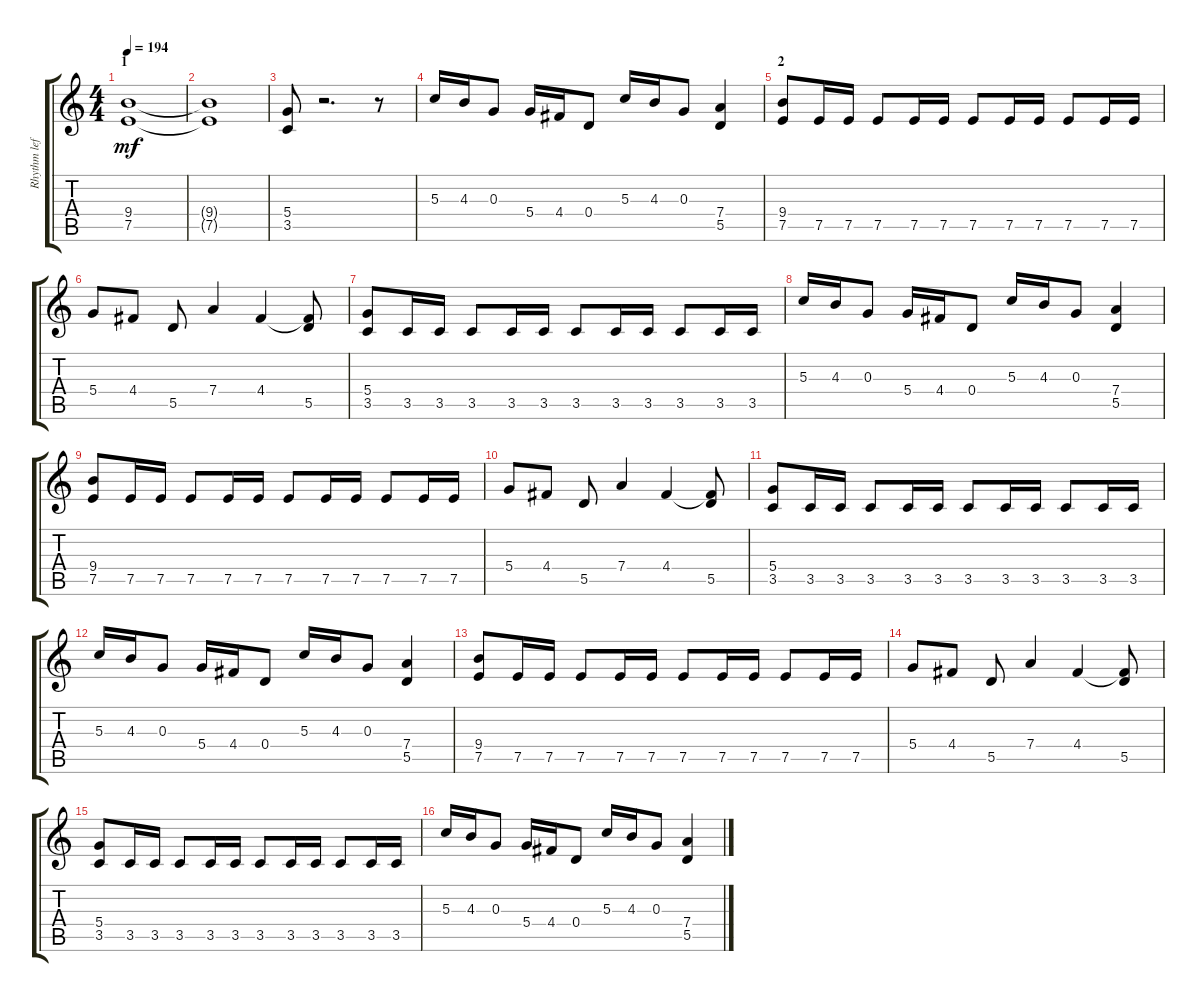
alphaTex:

\track ("Rhythm left" "Rhythm lef") {instrument distortionguitar}
\staff {score tabs}
\tuning (E4 B3 G3 D3 A2 E2) {hide}
\ts (4 4)
\section ("" "1")
\tempo 194
\clef g2
\ks c
(9.4 7.5).1{dy mf instrument distortionguitar} |
(9.4{t} 7.5{t}).1 |
(5.4 3.5).8 r.2{d} r.8 |
5.3.16 4.3.16 0.3.8 5.4.16 4.4.16 0.4.8 5.3.16 4.3.16 0.3.8 (7.4 5.5).4 |
\section ("" "2")
(9.4 7.5).8 7.5.16 7.5.16 7.5.8 7.5.16 7.5.16 7.5.8 7.5.16 7.5.16 7.5.8 7.5.16 7.5.16 |
5.4.8 4.4.8 5.5.8 7.4.4 4.4.4 (4.4{t} 5.5).8 |
(5.4 3.5).8 3.5.16 3.5.16 3.5.8 3.5.16 3.5.16 3.5.8 3.5.16 3.5.16 3.5.8 3.5.16 3.5.16 |
5.3.16 4.3.16 0.3.8 5.4.16 4.4.16 0.4.8 5.3.16 4.3.16 0.3.8 (7.4 5.5).4 |
(9.4 7.5).8 7.5.16 7.5.16 7.5.8 7.5.16 7.5.16 7.5.8 7.5.16 7.5.16 7.5.8 7.5.16 7.5.16 |
5.4.8 4.4.8 5.5.8 7.4.4 4.4.4 (4.4{t} 5.5).8 |
(5.4 3.5).8 3.5.16 3.5.16 3.5.8 3.5.16 3.5.16 3.5.8 3.5.16 3.5.16 3.5.8 3.5.16 3.5.16 |
5.3.16 4.3.16 0.3.8 5.4.16 4.4.16 0.4.8 5.3.16 4.3.16 0.3.8 (7.4 5.5).4 |
(9.4 7.5).8 7.5.16 7.5.16 7.5.8 7.5.16 7.5.16 7.5.8 7.5.16 7.5.16 7.5.8 7.5.16 7.5.16 |
5.4.8 4.4.8 5.5.8 7.4.4 4.4.4 (4.4{t} 5.5).8 |
(5.4 3.5).8 3.5.16 3.5.16 3.5.8 3.5.16 3.5.16 3.5.8 3.5.16 3.5.16 3.5.8 3.5.16 3.5.16 |
5.3.16 4.3.16 0.3.8 5.4.16 4.4.16 0.4.8 5.3.16 4.3.16 0.3.8 (7.4 5.5).4
